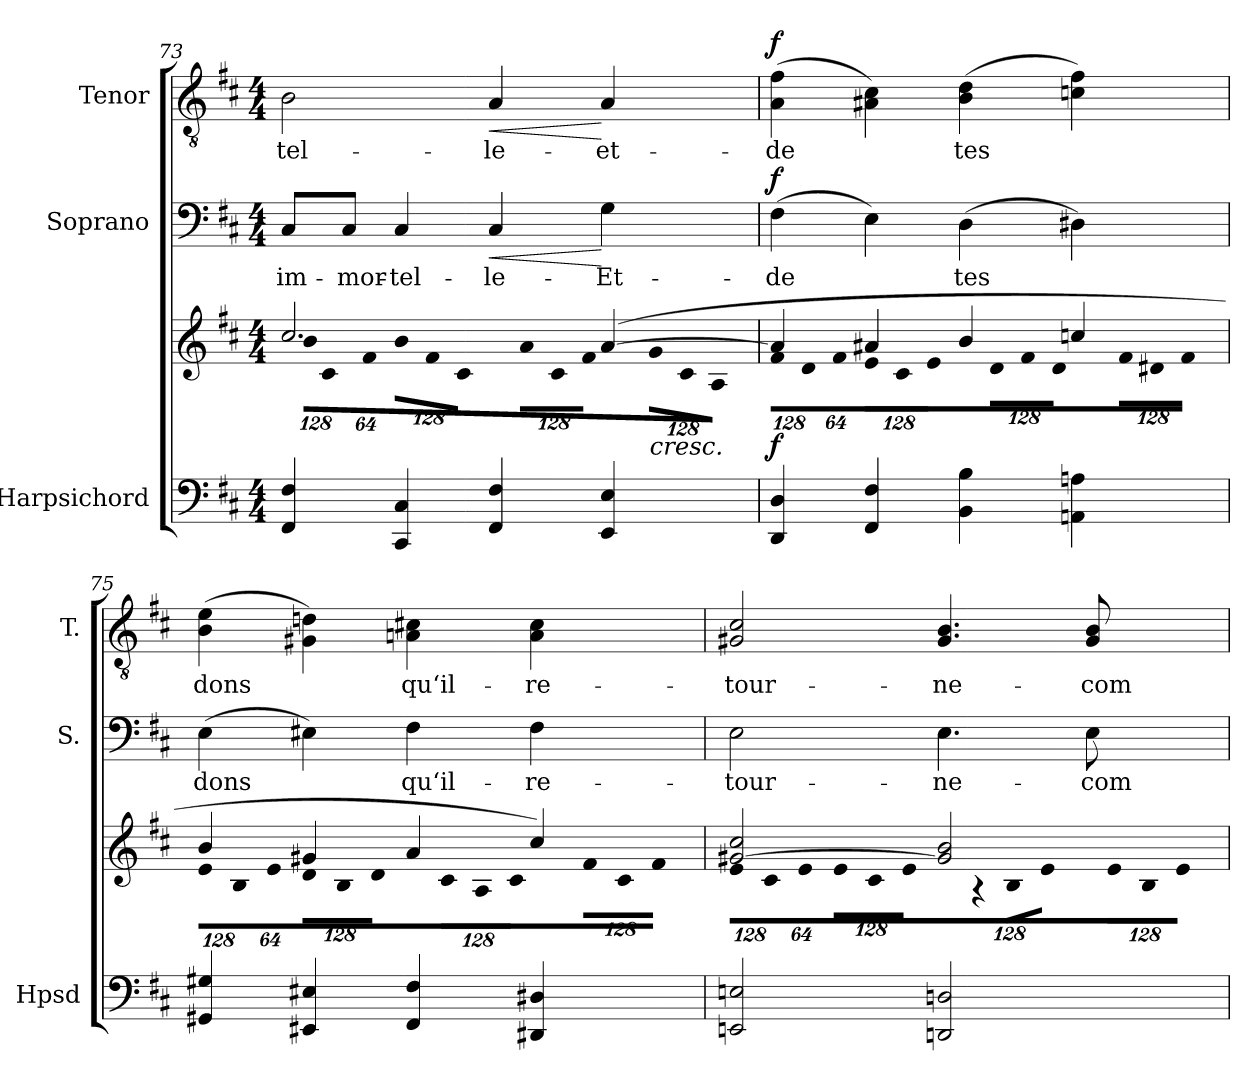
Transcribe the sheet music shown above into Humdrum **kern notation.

**kern	**kern	**dynam	**kern	**text	**dynam	**kern	**text	**dynam
*part3	*part3	*part3	*part2	*part2	*part2	*part1	*part1	*part1
*staff4	*staff3	*staff3/4	*staff2	*staff2	*staff2	*staff1	*staff1	*staff1
*I"Harpsichord	*	*	*I"Soprano	*	*	*I"Tenor	*	*
*I'Hpsd	*	*	*I'S.	*	*	*I'T.	*	*
!!LO:LB:g=z
*clefF4	*clefG2	*	*clefF4	*	*	*clefGv2	*	*
*	*	*	*	*	*	*ITrd7c12	*	*
*k[f#c#]	*k[f#c#]	*	*k[f#c#]	*	*	*k[f#c#]	*	*
*D:	*D:	*	*D:	*	*	*D:	*	*
*M4/4	*M4/4	*	*M4/4	*	*	*M4/4	*	*
=73	=73	=73	=73	=73	=73	=73	=73	=73
*	*^	*	*	*	*	*	*	*
*	*	*Xbrackettup	*	*	*	*	*	*	*
!	!	!LO:N:vis=8	!	!	!	!	!	!	!
!	!	!	!	!	!LO:LY:b:color=#000000	!	!	!	!
!	!	!	!	!	!	!	!	!LO:LY:b:color=#000000	!
4FF#i/ 4F#i	2.cc#i/	1024%85bi\L	.	8C#i/L	-im-	.	2BBi\	-tel-	.
!	!	!LO:N:vis=8	!	!	!	!	!	!	!
.	.	1024%85c#i\	.	.	.	.	.	.	.
!	!	!	!	!	!LO:LY:b:color=#000000	!	!	!	!
.	.	.	.	8C#i/J	-mor-	.	.	.	.
!	!	!LO:N:vis=8	!	!	!	!	!	!	!
.	.	512%43f#i\J	.	.	.	.	.	.	.
!	!	!LO:N:vis=8	!	!	!	!	!	!	!
!	!	!	!	!	!LO:LY:b:color=#000000	!	!	!	!
4CC#i/ 4C#i	.	1024%85bi\L	[	4C#i/	-tel-	.	.	.	.
!	!	!LO:N:vis=8	!	!	!	!	!	!	!
.	.	1024%85f#i\	.	.	.	.	.	.	.
!	!	!LO:N:vis=8	!	!	!	!	!	!	!
.	.	512%43c#i\J	.	.	.	.	.	.	.
!	!	!LO:N:vis=8	!	!	!	!	!	!	!
!	!	!	!	!	!LO:LY:b:color=#000000	!LO:HP:b	!	!	!
!	!	!	!	!	!	!	!	!LO:LY:b:color=#000000	!LO:HP:b
4FF#i/ 4F#i	.	1024%85ai\L	.	4C#i/	-le-	<	4AAi/	-le-	<
!	!	!LO:N:vis=8	!	!	!	!	!	!	!
.	.	1024%85c#i\	.	.	.	.	.	.	.
!	!	!LO:N:vis=8	!	!	!	!	!	!	!
.	.	512%43f#i\J	.	.	.	.	.	.	.
!	!	!LO:N:vis=8	!	!	!	!	!	!	!
!	!	!	!	!	!LO:LY:b:color=#000000	!	!	!	!
!	!	!	!	!	!	!	!	!LO:LY:b:color=#000000	!
4EEi/ 4Ei	([4ai/	1024%85gi\L	.	4Gi\	-Et-	[	4AAi/	-et-	[
!	!	!LO:N:vis=8	!	!	!	!	!	!	!
.	.	1024%85c#i\	.	.	.	.	.	.	.
!	!	!LO:N:vis=8	!LO:HP:b	!	!	!	!	!	!
.	.	512%43Ai\J	<	.	.	.	.	.	.
=74	=74	=74	=74	=74	=74	=74	=74	=74	=74
!	!	!LO:N:vis=8	!	!	!	!	!	!	!
!	!	!	!	!	!LO:LY:b:color=#000000	!	!	!	!
!	!	!	!	!	!	!	!	!LO:LY:b:color=#000000	!
4DDi/ 4Di	4ai/]	1024%85f#i\L	f	(4F#i\	-de	f	(4AAi\ 4F#i	-de	f
!	!	!LO:N:vis=8	!	!	!	!	!	!	!
.	.	1024%85di\	.	.	.	.	.	.	.
!	!	!LO:N:vis=8	!	!	!	!	!	!	!
.	.	512%43f#i\J	.	.	.	.	.	.	.
!	!	!LO:N:vis=8	!	!	!	!	!	!	!
4FF#i/ 4F#i	4a#Xi/	1024%85ei\L	.	4Ei\)	.	.	4AA#Xi\ 4C#i)	.	.
!	!	!LO:N:vis=8	!	!	!	!	!	!	!
.	.	1024%85c#i\	.	.	.	.	.	.	.
!	!	!LO:N:vis=8	!	!	!	!	!	!	!
.	.	512%43ei\J	.	.	.	.	.	.	.
!	!	!LO:N:vis=8	!	!	!	!	!	!	!
!	!	!	!	!	!LO:LY:b:color=#000000	!	!	!	!
!	!	!	!	!	!	!	!	!LO:LY:b:color=#000000	!
4BBi\ 4Bi	4bi/	1024%85di\L	.	(4Di\	tes	.	(4BBi\ 4Di	tes	.
!	!	!LO:N:vis=8	!	!	!	!	!	!	!
.	.	1024%85f#i\	.	.	.	.	.	.	.
!	!	!LO:N:vis=8	!	!	!	!	!	!	!
.	.	512%43di\J	.	.	.	.	.	.	.
!	!	!LO:N:vis=8	!	!	!	!	!	!	!
4AAni\ 4Ani	4ccni/	1024%85f#i\L	.	4D#Xi\)	.	.	4Cni\ 4F#i)	.	.
!	!	!LO:N:vis=8	!	!	!	!	!	!	!
.	.	1024%85d#Xi\	.	.	.	.	.	.	.
!	!	!LO:N:vis=8	!	!	!	!	!	!	!
.	.	512%43f#i\J	.	.	.	.	.	.	.
=75	=75	=75	=75	=75	=75	=75	=75	=75	=75
!	!	!LO:N:vis=8	!	!	!	!	!	!	!
!	!	!	!	!	!LO:LY:b:color=#000000	!	!	!	!
!	!	!	!	!	!	!	!	!LO:LY:b:color=#000000	!
4GG#Xi/ 4G#Xi	4bi/	1024%85ei\L	.	(4Ei\	dons	.	(4BBi\ 4Ei	dons	.
!	!	!LO:N:vis=8	!	!	!	!	!	!	!
.	.	1024%85Bi\	.	.	.	.	.	.	.
!	!	!LO:N:vis=8	!	!	!	!	!	!	!
.	.	512%43ei\J	.	.	.	.	.	.	.
!	!	!LO:N:vis=8	!	!	!	!	!	!	!
4EE#Xi/ 4E#Xi	4g#Xi/	1024%85di\L	.	4E#Xi\)	.	.	4GG#Xi\ 4Dni)	.	.
!	!	!LO:N:vis=8	!	!	!	!	!	!	!
.	.	1024%85Bi\	.	.	.	.	.	.	.
!	!	!LO:N:vis=8	!	!	!	!	!	!	!
.	.	512%43di\J	.	.	.	.	.	.	.
!	!	!LO:N:vis=8	!	!	!	!	!	!	!
!	!	!	!	!	!LO:LY:b:color=#000000	!	!	!	!
!	!	!	!	!	!	!	!	!LO:LY:b:color=#000000	!
4FF#i/ 4F#i	4ai/	1024%85c#i\L	.	4F#i\	qu‘il-	.	4AAni\ 4C#Xi	qu‘il-	.
!	!	!LO:N:vis=8	!	!	!	!	!	!	!
.	.	1024%85Ai\	.	.	.	.	.	.	.
!	!	!LO:N:vis=8	!	!	!	!	!	!	!
.	.	512%43c#i\J	.	.	.	.	.	.	.
!	!	!LO:N:vis=8	!	!	!	!	!	!	!
!	!	!	!	!	!LO:LY:b:color=#000000	!	!	!	!
!	!	!	!	!	!	!	!	!LO:LY:b:color=#000000	!
4DD#Xi/ 4D#Xi	4cc#i/)	1024%85f#i\L	.	4F#i\	-re-	.	4AAi\ 4C#i	-re-	.
!	!	!LO:N:vis=8	!	!	!	!	!	!	!
.	.	1024%85c#i\	.	.	.	.	.	.	.
!	!	!LO:N:vis=8	!	!	!	!	!	!	!
.	.	512%43f#i\J	.	.	.	.	.	.	.
=76	=76	=76	=76	=76	=76	=76	=76	=76	=76
!	!	!LO:N:vis=8	!	!	!	!	!	!	!
!	!	!	!	!	!LO:LY:b:color=#000000	!	!	!	!
!	!	!	!	!	!	!	!	!LO:LY:b:color=#000000	!
2EEni/ 2Eni	[2g#Xi/ 2cc#i	1024%85ei\L	.	2Ei\	-tour-	.	2GG#Xi/ 2C#i	-tour-	.
!	!	!LO:N:vis=8	!	!	!	!	!	!	!
.	.	1024%85c#i\	.	.	.	.	.	.	.
!	!	!LO:N:vis=8	!	!	!	!	!	!	!
.	.	512%43ei\J	.	.	.	.	.	.	.
!	!	!LO:N:vis=8	!	!	!	!	!	!	!
.	.	1024%85ei\L	.	.	.	.	.	.	.
!	!	!LO:N:vis=8	!	!	!	!	!	!	!
.	.	1024%85c#i\	.	.	.	.	.	.	.
!	!	!LO:N:vis=8	!	!	!	!	!	!	!
.	.	512%43ei\J	.	.	.	.	.	.	.
!	!	!LO:N:vis=8	!	!	!	!	!	!	!
!	!	!	!	!	!LO:LY:b:color=#000000	!	!	!	!
!	!	!	!	!	!	!	!	!LO:LY:b:color=#000000	!
2DDni/ 2Dni	2g#i/] 2bi	1024%85r	.	4.Ei\	-ne-	.	4.GG#i/ 4.BBi	-ne-	.
!	!	!LO:N:vis=8	!	!	!	!	!	!	!
.	.	1024%85Bi\L	.	.	.	.	.	.	.
!	!	!LO:N:vis=8	!	!	!	!	!	!	!
.	.	512%43ei\J	.	.	.	.	.	.	.
!	!	!LO:N:vis=8	!	!	!	!	!	!	!
.	.	1024%85ei\L	.	.	.	.	.	.	.
!	!	!LO:N:vis=8	!	!	!	!	!	!	!
.	.	1024%85Bi\	.	.	.	.	.	.	.
!	!	!	!	!	!LO:LY:b:color=#000000	!	!	!	!
!	!	!	!	!	!	!	!	!LO:LY:b:color=#000000	!
.	.	.	.	8Ei\	-com-	.	8GG#i/ 8BBi	-com-	.
!	!	!LO:N:vis=8	!	!	!	!	!	!	!
.	.	512%43ei\J	.	.	.	.	.	.	.
*	*v	*v	*	*	*	*	*	*	*
=	=	=	=	=	=	=	=	=
*-	*-	*-	*-	*-	*-	*-	*-	*-
